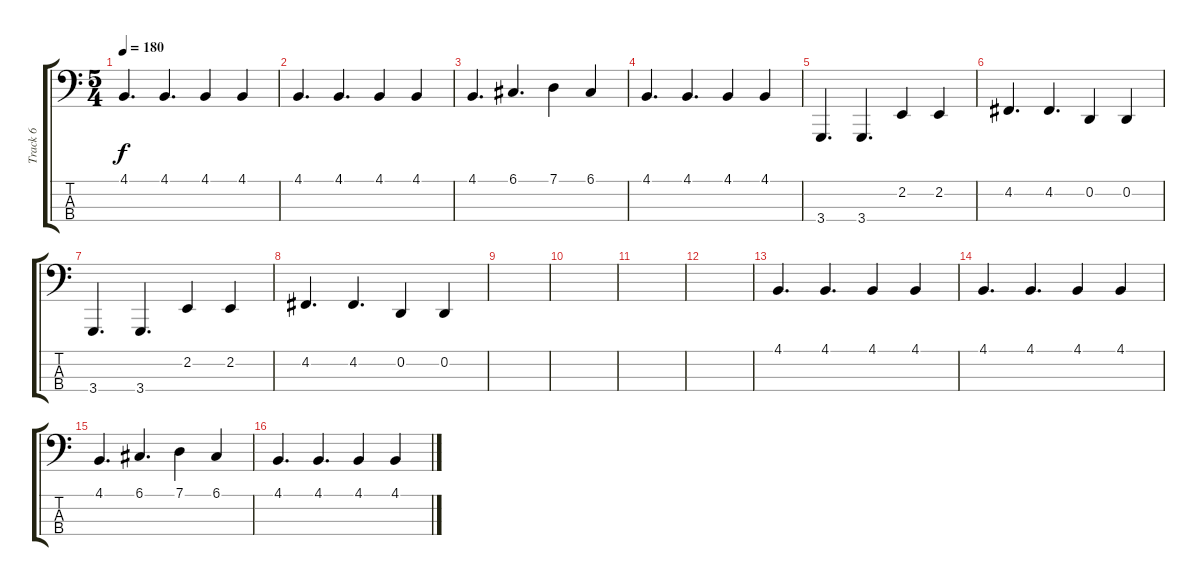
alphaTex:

\track ("Track 6" "Track 6") {instrument pizzicatostrings}
\staff {score tabs}
\tuning (G2 D2 A1 E1) {hide}
\ts (5 4)
\tempo 180
\clef f4
\ks c
4.1.4{d dy f} 4.1.4{d} 4.1.4 4.1.4 |
4.1.4{d} 4.1.4{d} 4.1.4 4.1.4 |
4.1.4{d} 6.1.4{d} 7.1.4 6.1.4 |
4.1.4{d} 4.1.4{d} 4.1.4 4.1.4 |
3.4.4{d} 3.4.4{d} 2.2.4 2.2.4 |
4.2.4{d} 4.2.4{d} 0.2.4 0.2.4 |
3.4.4{d} 3.4.4{d} 2.2.4 2.2.4 |
4.2.4{d} 4.2.4{d} 0.2.4 0.2.4 |
|
|
|
|
4.1.4{d} 4.1.4{d} 4.1.4 4.1.4 |
4.1.4{d} 4.1.4{d} 4.1.4 4.1.4 |
4.1.4{d} 6.1.4{d} 7.1.4 6.1.4 |
4.1.4{d} 4.1.4{d} 4.1.4 4.1.4
